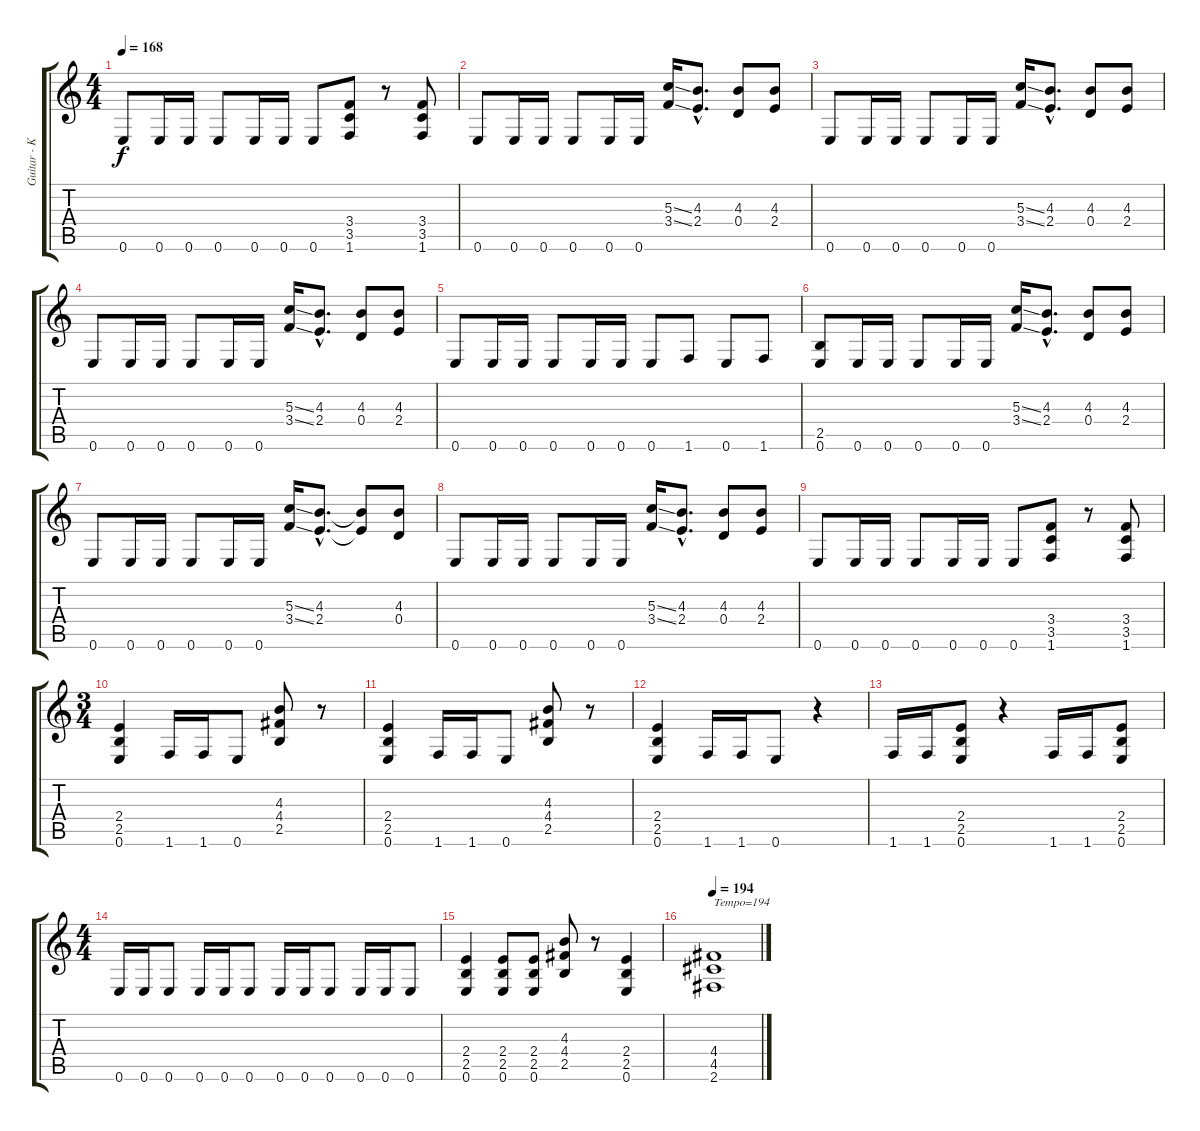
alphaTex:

\track ("Guitar - Kirk" "Guitar - K") {instrument distortionguitar}
\staff {score tabs}
\tuning (E4 B3 G3 D3 A2 E2) {hide}
\ts (4 4)
\tempo 168
\clef g2
\ks c
0.6.8{dy f} 0.6.16 0.6.16 0.6.8 0.6.16 0.6.16 0.6.8 (3.4 3.5 1.6).8 r.8 (3.4 3.5 1.6).8 |
0.6.8 0.6.16 0.6.16 0.6.8 0.6.16 0.6.16 (5.3{ss} 3.4{ss}).16 (4.3{hac} 2.4{hac}).8{d} (4.3 0.4).8 (4.3 2.4).8 |
0.6.8 0.6.16 0.6.16 0.6.8 0.6.16 0.6.16 (5.3{ss} 3.4{ss}).16 (4.3{hac} 2.4{hac}).8{d} (4.3 0.4).8 (4.3 2.4).8 |
0.6.8 0.6.16 0.6.16 0.6.8 0.6.16 0.6.16 (5.3{ss} 3.4{ss}).16 (4.3{hac} 2.4{hac}).8{d} (4.3 0.4).8 (4.3 2.4).8 |
0.6.8 0.6.16 0.6.16 0.6.8 0.6.16 0.6.16 0.6.8 1.6.8 0.6.8 1.6.8 |
(2.5 0.6).8 0.6.16 0.6.16 0.6.8 0.6.16 0.6.16 (5.3{ss} 3.4{ss}).16 (4.3{hac} 2.4{hac}).8{d} (4.3 0.4).8 (4.3 2.4).8 |
0.6.8 0.6.16 0.6.16 0.6.8 0.6.16 0.6.16 (5.3{ss} 3.4{ss}).16 (4.3{hac} 2.4{hac}).8{d} (4.3{t} 2.4{t}).8 (4.3 0.4).8 |
0.6.8 0.6.16 0.6.16 0.6.8 0.6.16 0.6.16 (5.3{ss} 3.4{ss}).16 (4.3{hac} 2.4{hac}).8{d} (4.3 0.4).8 (4.3 2.4).8 |
0.6.8 0.6.16 0.6.16 0.6.8 0.6.16 0.6.16 0.6.8 (3.4 3.5 1.6).8 r.8 (3.4 3.5 1.6).8 |
\ts (3 4)
(2.4 2.5 0.6).4 1.6.16 1.6.16 0.6.8 (4.3 4.4 2.5).8 r.8 |
(2.4 2.5 0.6).4 1.6.16 1.6.16 0.6.8 (4.3 4.4 2.5).8 r.8 |
(2.4 2.5 0.6).4 1.6.16 1.6.16 0.6.8 r.4 |
1.6.16 1.6.16 (2.4 2.5 0.6).8 r.4 1.6.16 1.6.16 (2.4 2.5 0.6).8 |
\ts (4 4)
0.6.16 0.6.16 0.6.8 0.6.16 0.6.16 0.6.8 0.6.16 0.6.16 0.6.8 0.6.16 0.6.16 0.6.8 |
(2.4 2.5 0.6).4 (2.4 2.5 0.6).8 (2.4 2.5 0.6).8 (4.3 4.4 2.5).8 r.8 (2.4 2.5 0.6).4 |
\tempo 194
(4.4 4.5 2.6).1{txt "Tempo=194"}
